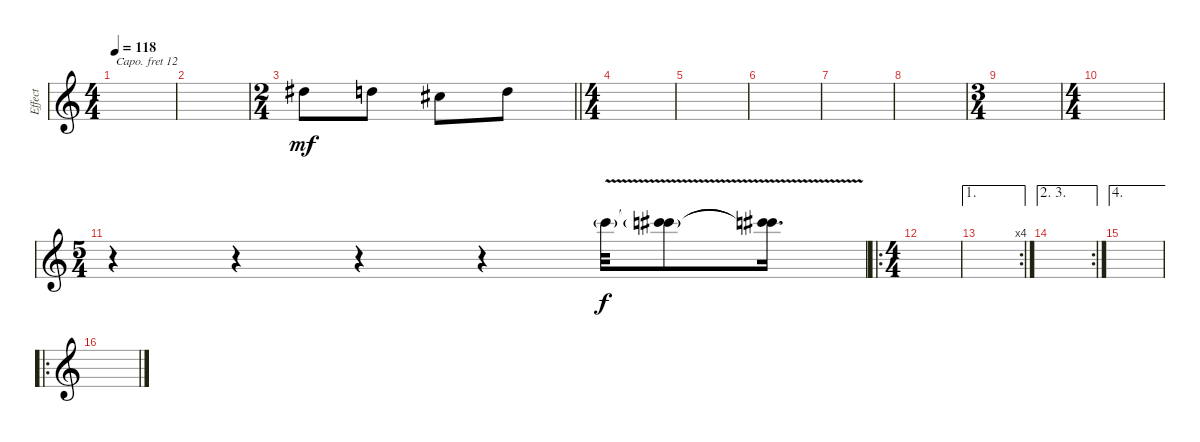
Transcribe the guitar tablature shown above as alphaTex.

\track ("Effect" "Effect") {instrument orchestralharp}
\staff {score}
\capo 12
\tuning (E4 B3 G3 D3 A2 E2) {hide}
\ts (4 4)
\tempo 118
\clef g2
\ks c
|
|
\ts (2 4)
\barLineRight lightlight
8.3.8{dy mf} 7.3.8 6.3.8 7.3.8 |
\ts (4 4)
|
|
|
|
|
\ts (3 4)
|
\ts (4 4)
|
\ts (5 4)
r.4 r.4 r.4 r.4 13.2{v g}.32{dy f} (9.1{v g} 13.2{t}).8 (9.1{t} 13.2{t}).16{d} |
\ro
\ts (4 4)
|
\ae 1
\rc 4
|
\ae (2 3)
\rc 2
|
\ae 4
|
\ro
